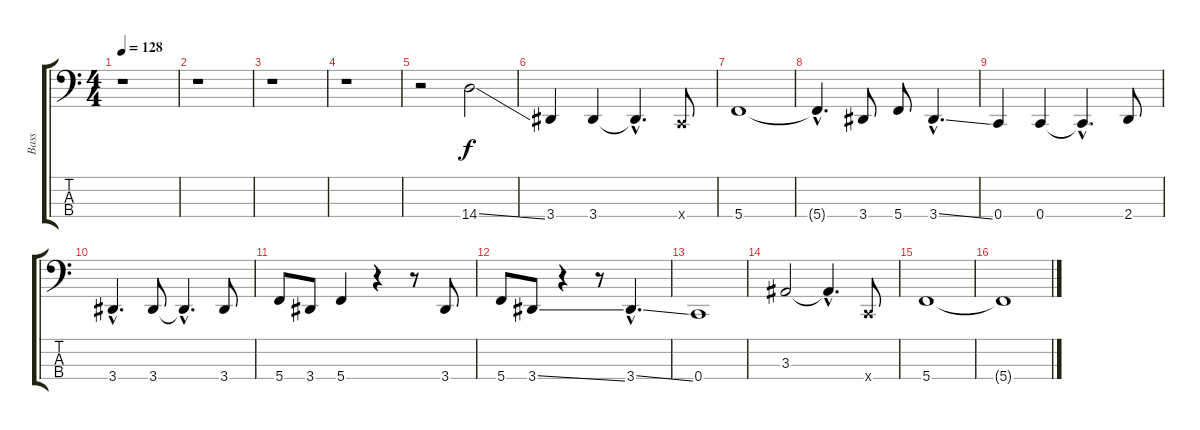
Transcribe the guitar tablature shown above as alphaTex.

\track ("Bass" "Bass") {instrument electricbassfinger}
\staff {score tabs}
\tuning (F2 C2 G1 C1) {hide}
\ts (4 4)
\tempo 128
\clef f4
\ks c
r.1{dy f} |
r.1 |
r.1 |
r.1 |
r.2 14.4{ss}.2 |
3.4.4 3.4.4 3.4{hac t}.4{d} 0.4{x}.8 |
5.4.1 |
5.4{hac t}.4{d} 3.4.8 5.4.8 3.4{ss hac}.4{d} |
0.4.4 0.4.4 0.4{hac t}.4{d} 2.4.8 |
3.4{hac}.4{d} 3.4.8 3.4{hac t}.4{d} 3.4.8 |
5.4.8 3.4.8 5.4.4 r.4 r.8 3.4.8 |
5.4.8 3.4{ss}.8 r.4 r.8 3.4{ss hac}.4{d} |
0.4.1 |
3.3.2 3.3{hac t}.4{d} 0.4{x}.8 |
5.4.1 |
5.4{t}.1
